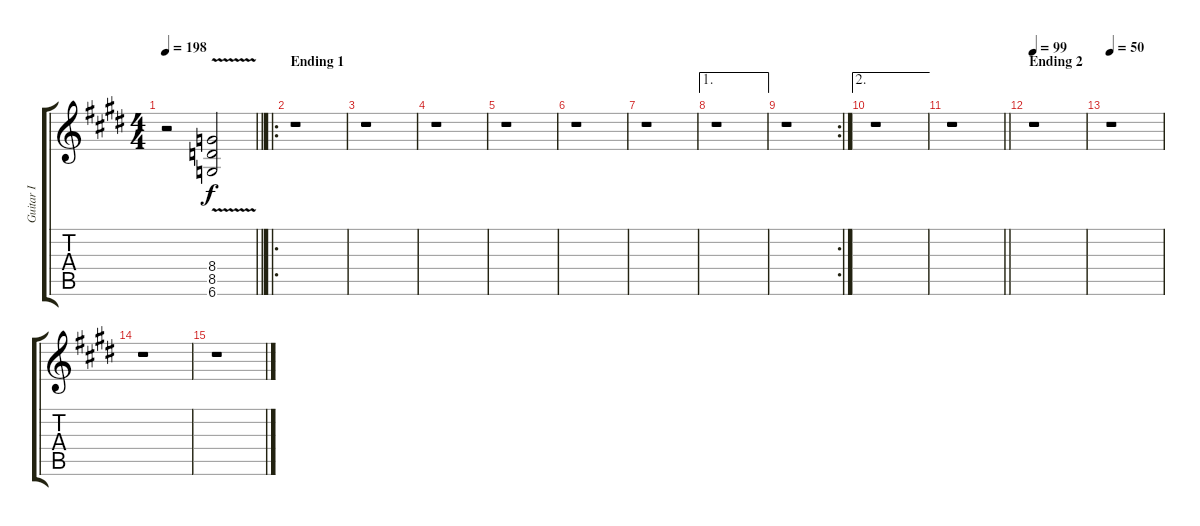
\track ("Guitar I" "Guitar I") {instrument distortionguitar}
\staff {score tabs}
\tuning (Db4 Ab3 E3 B2 Gb2 Db2) {hide}
\ts (4 4)
\tempo 198
\clef g2
\barLineRight lightlight
\ks c#minor
r.2{dy f} (8.4{v} 8.5{v} 6.6{v}).2 |
\ro
\section ("" "Ending 1")
r.1 |
r.1 |
r.1 |
r.1 |
r.1 |
r.1 |
\ae 1
r.1 |
\rc 2
r.1 |
\ae 2
r.1 |
\barLineRight lightlight
r.1 |
\section ("" "Ending 2")
\tempo 99
r.1 |
\tempo 50
r.1 |
r.1 |
r.1
